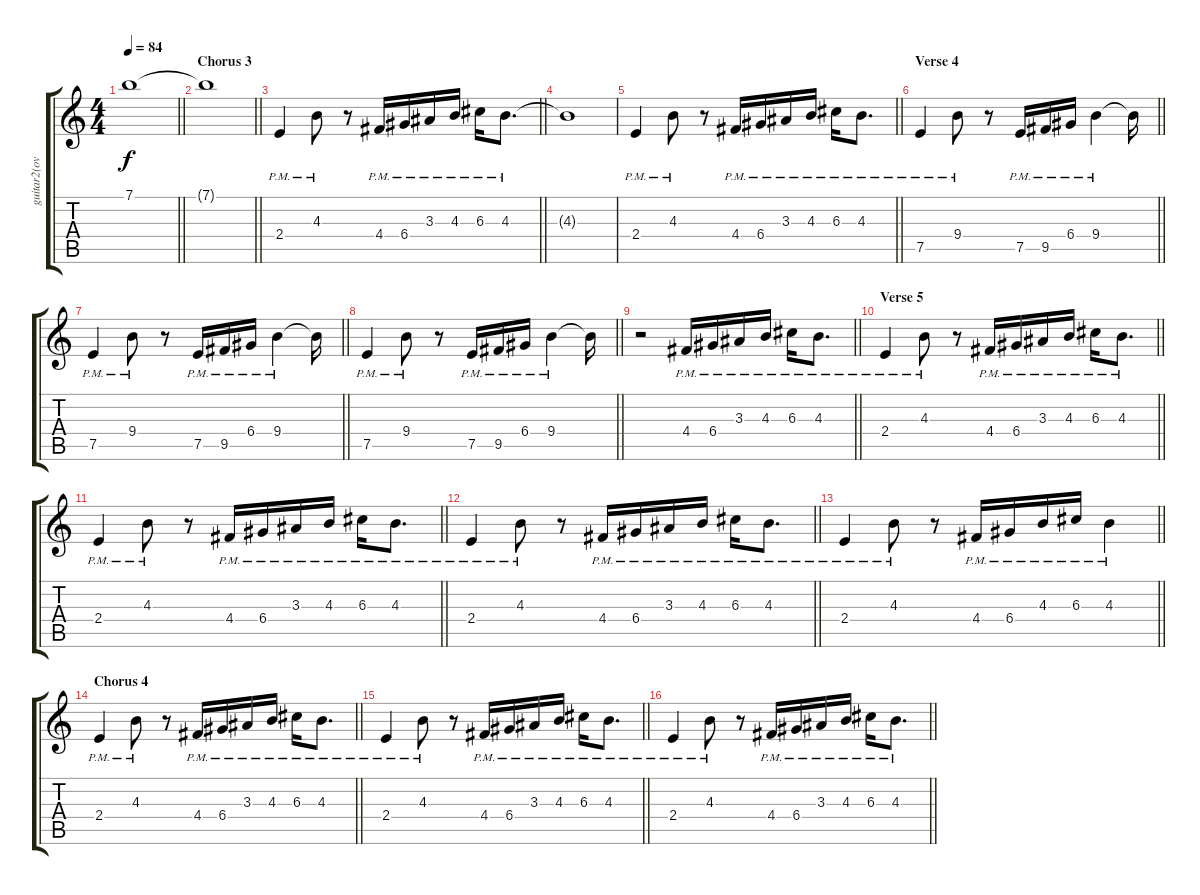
\track ("guitar2(overdub)" "guitar2(ov") {instrument acousticguitarsteel}
\staff {score tabs}
\tuning (E4 B3 G3 D3 A2 E2) {hide}
\ts (4 4)
\tempo 84
\clef g2
\barLineRight lightlight
\ks c
7.1{t}.1{dy f} |
\section ("" "Chorus 3")
\barLineRight lightlight
7.1{t}.1 |
\barLineRight lightlight
2.4{pm}.4 4.3{pm}.8 r.8 4.4{pm}.16 6.4{pm}.16 3.3{pm}.16 4.3{pm}.16 6.3{pm}.16 4.3{pm}.8{d} |
4.3{t}.1 |
\barLineRight lightlight
2.4{pm}.4 4.3{pm}.8 r.8 4.4{pm}.16 6.4{pm}.16 3.3{pm}.16 4.3{pm}.16 6.3{pm}.16 4.3{pm}.8{d} |
\section ("" "Verse 4")
\barLineRight lightlight
7.5{pm}.4 9.4{pm}.8 r.8 7.5{pm}.16 9.5{pm}.16 6.4{pm}.16 9.4{pm}.4 9.4{t}.16 |
\barLineRight lightlight
7.5{pm}.4 9.4{pm}.8 r.8 7.5{pm}.16 9.5{pm}.16 6.4{pm}.16 9.4{pm}.4 9.4{t}.16 |
\barLineRight lightlight
7.5{pm}.4 9.4{pm}.8 r.8 7.5{pm}.16 9.5{pm}.16 6.4{pm}.16 9.4{pm}.4 9.4{t}.16 |
\barLineRight lightlight
r.2 4.4{pm}.16 6.4{pm}.16 3.3{pm}.16 4.3{pm}.16 6.3{pm}.16 4.3{pm}.8{d} |
\section ("" "Verse 5")
\barLineRight lightlight
2.4{pm}.4 4.3{pm}.8 r.8 4.4{pm}.16 6.4{pm}.16 3.3{pm}.16 4.3{pm}.16 6.3{pm}.16 4.3{pm}.8{d} |
\barLineRight lightlight
2.4{pm}.4 4.3{pm}.8 r.8 4.4{pm}.16 6.4{pm}.16 3.3{pm}.16 4.3{pm}.16 6.3{pm}.16 4.3{pm}.8{d} |
\barLineRight lightlight
2.4{pm}.4 4.3{pm}.8 r.8 4.4{pm}.16 6.4{pm}.16 3.3{pm}.16 4.3{pm}.16 6.3{pm}.16 4.3{pm}.8{d} |
\barLineRight lightlight
2.4{pm}.4 4.3{pm}.8 r.8 4.4{pm}.16 6.4{pm}.16 4.3{pm}.16 6.3{pm}.16 4.3{pm}.4 |
\section ("" "Chorus 4")
\barLineRight lightlight
2.4{pm}.4 4.3{pm}.8 r.8 4.4{pm}.16 6.4{pm}.16 3.3{pm}.16 4.3{pm}.16 6.3{pm}.16 4.3{pm}.8{d} |
\barLineRight lightlight
2.4{pm}.4 4.3{pm}.8 r.8 4.4{pm}.16 6.4{pm}.16 3.3{pm}.16 4.3{pm}.16 6.3{pm}.16 4.3{pm}.8{d} |
\barLineRight lightlight
2.4{pm}.4 4.3{pm}.8 r.8 4.4{pm}.16 6.4{pm}.16 3.3{pm}.16 4.3{pm}.16 6.3{pm}.16 4.3{pm}.8{d}
